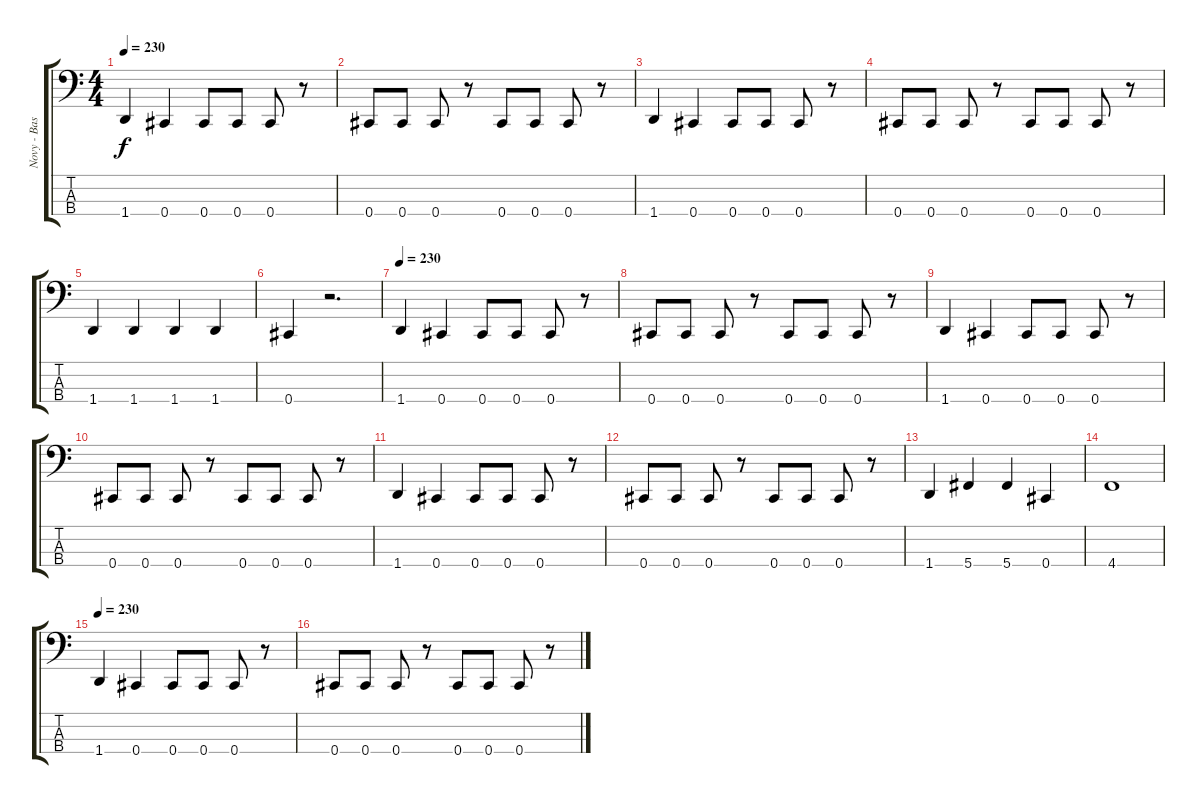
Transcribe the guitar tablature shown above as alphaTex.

\track ("Novy - Bass" "Novy - Bas") {instrument electricbasspick}
\staff {score tabs}
\tuning (E2 B1 Gb1 Db1) {hide}
\ts (4 4)
\tempo 230
\clef f4
\ks c
1.4.4{dy f} 0.4.4 0.4.8 0.4.8 0.4.8 r.8 |
0.4.8 0.4.8 0.4.8 r.8 0.4.8 0.4.8 0.4.8 r.8 |
1.4.4 0.4.4 0.4.8 0.4.8 0.4.8 r.8 |
0.4.8 0.4.8 0.4.8 r.8 0.4.8 0.4.8 0.4.8 r.8 |
1.4.4 1.4.4 1.4.4 1.4.4 |
0.4.4 r.2{d} |
\tempo 230
1.4.4 0.4.4 0.4.8 0.4.8 0.4.8 r.8 |
0.4.8 0.4.8 0.4.8 r.8 0.4.8 0.4.8 0.4.8 r.8 |
1.4.4 0.4.4 0.4.8 0.4.8 0.4.8 r.8 |
0.4.8 0.4.8 0.4.8 r.8 0.4.8 0.4.8 0.4.8 r.8 |
1.4.4 0.4.4 0.4.8 0.4.8 0.4.8 r.8 |
0.4.8 0.4.8 0.4.8 r.8 0.4.8 0.4.8 0.4.8 r.8 |
1.4.4 5.4.4 5.4.4 0.4.4 |
4.4.1 |
\tempo 230
1.4.4 0.4.4 0.4.8 0.4.8 0.4.8 r.8 |
0.4.8 0.4.8 0.4.8 r.8 0.4.8 0.4.8 0.4.8 r.8
